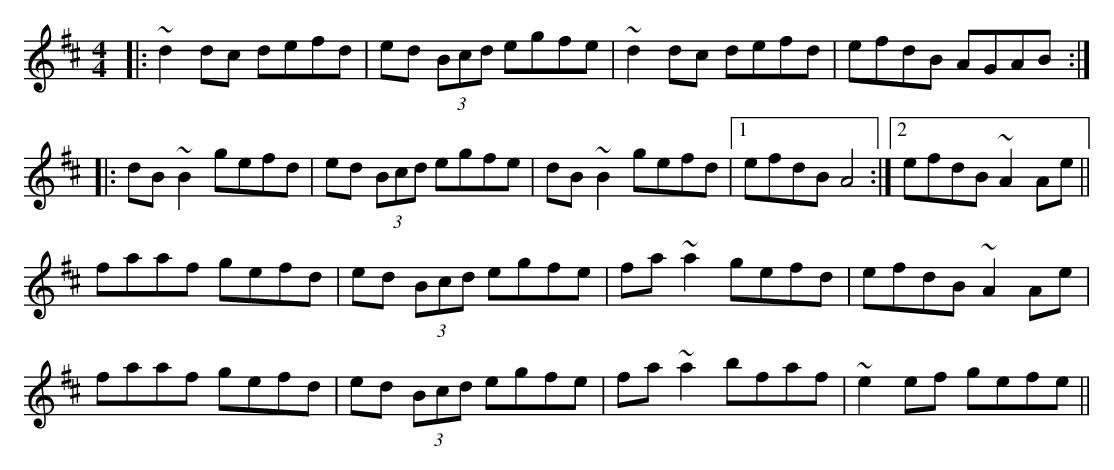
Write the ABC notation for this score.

X:1
M:4/4
K:D
|:~d2dc defd|ed (3Bcd egfe|~d2dc defd|efdB AGAB:|
|:dB~B2 gefd|ed (3Bcd egfe|dB~B2 gefd|1 efdB A4:|2 efdB ~A2Ae||
faaf gefd|ed (3Bcd egfe|fa~a2 gefd|efdB ~A2Ae|
faaf gefd|ed (3Bcd egfe|fa~a2 bfaf|~e2ef gefe||
